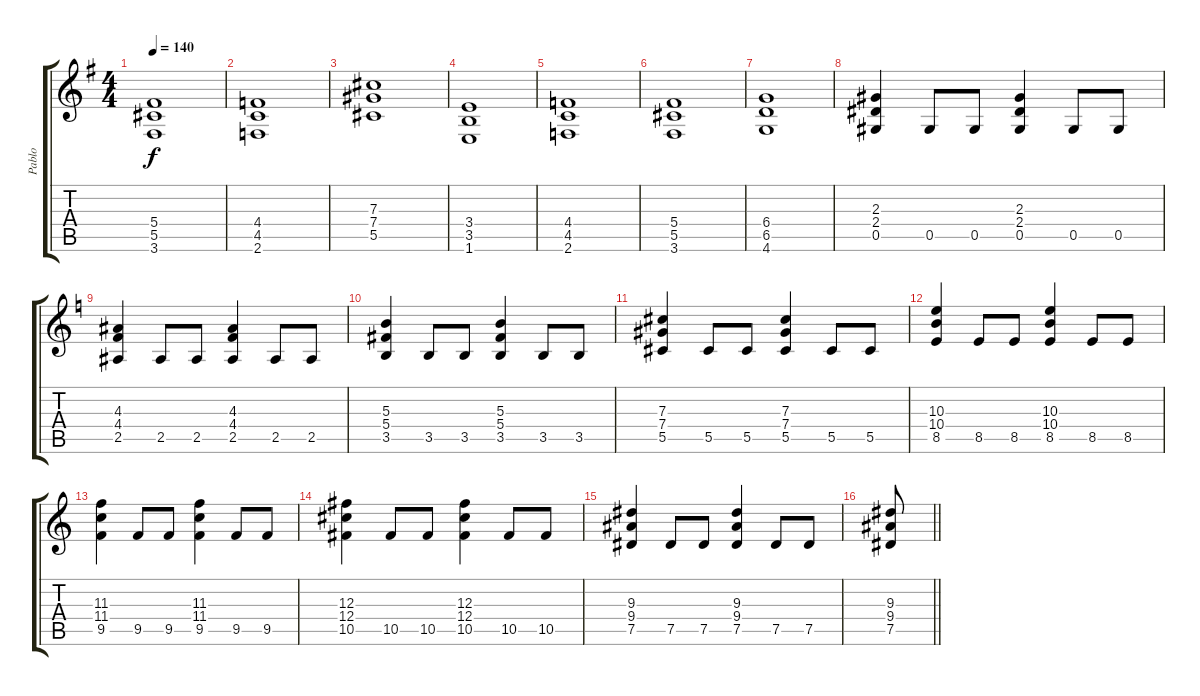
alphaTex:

\track ("Pablo" "Pablo") {instrument distortionguitar}
\staff {score tabs}
\tuning (Eb4 Bb3 Gb3 Db3 Ab2 Eb2) {hide}
\ts (4 4)
\tempo 140
\clef g2
\ks g
(5.4 5.5 3.6).1{dy f} |
(4.4 4.5 2.6).1 |
(7.3 7.4 5.5).1 |
(3.4 3.5 1.6).1 |
(4.4 4.5 2.6).1 |
(5.4 5.5 3.6).1 |
(6.4 6.5 4.6).1 |
(2.3 2.4 0.5).4 0.5.8 0.5.8 (2.3 2.4 0.5).4 0.5.8 0.5.8 |
\ks c
(4.3 4.4 2.5).4 2.5.8 2.5.8 (4.3 4.4 2.5).4 2.5.8 2.5.8 |
(5.3 5.4 3.5).4 3.5.8 3.5.8 (5.3 5.4 3.5).4 3.5.8 3.5.8 |
(7.3 7.4 5.5).4 5.5.8 5.5.8 (7.3 7.4 5.5).4 5.5.8 5.5.8 |
(10.3 10.4 8.5).4 8.5.8 8.5.8 (10.3 10.4 8.5).4 8.5.8 8.5.8 |
(11.3 11.4 9.5).4 9.5.8 9.5.8 (11.3 11.4 9.5).4 9.5.8 9.5.8 |
(12.3 12.4 10.5).4 10.5.8 10.5.8 (12.3 12.4 10.5).4 10.5.8 10.5.8 |
(9.3 9.4 7.5).4 7.5.8 7.5.8 (9.3 9.4 7.5).4 7.5.8 7.5.8 |
\barLineRight lightlight
(9.3 9.4 7.5).8
